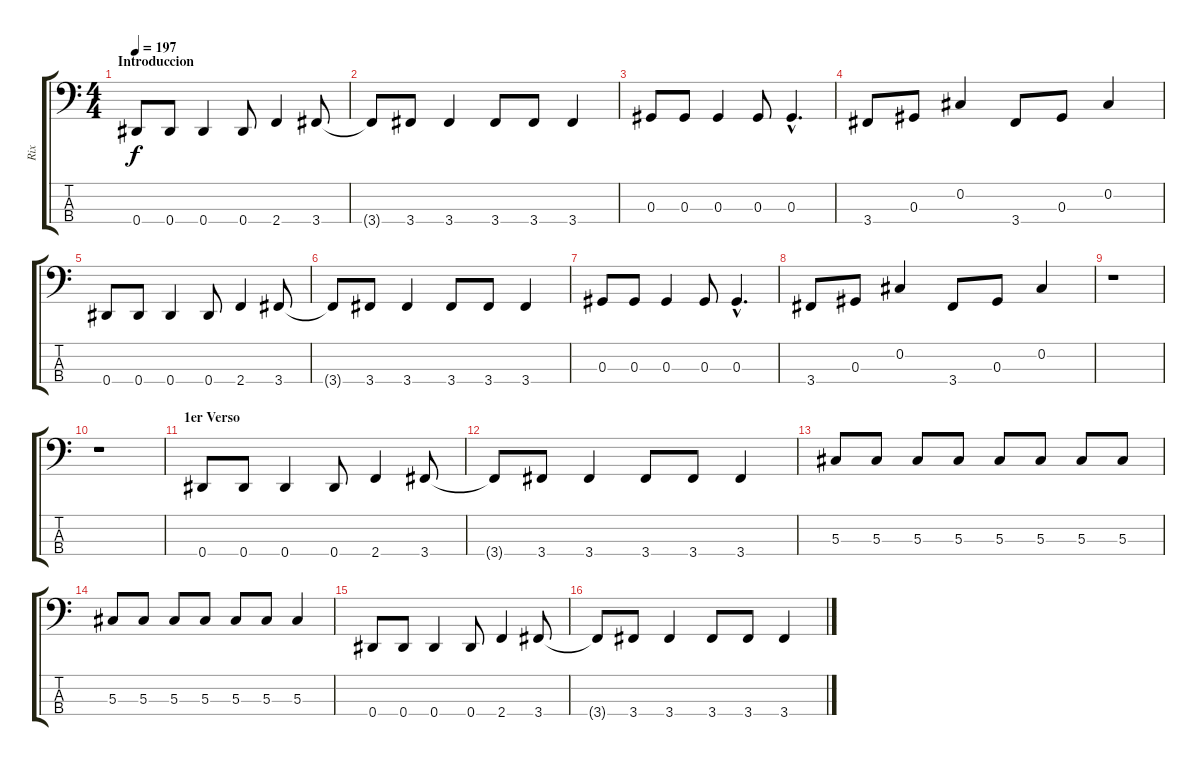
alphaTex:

\track ("Rix" "Rix") {instrument electricbasspick}
\staff {score tabs}
\tuning (Gb2 Db2 Ab1 Eb1) {hide}
\ts (4 4)
\section ("" "Introduccion")
\tempo 197
\clef f4
\ks c
0.4.8{dy f} 0.4.8 0.4.4 0.4.8 2.4.4 3.4.8 |
3.4{t}.8 3.4.8 3.4.4 3.4.8 3.4.8 3.4.4 |
0.3.8 0.3.8 0.3.4 0.3.8 0.3{hac}.4{d} |
3.4.8 0.3.8 0.2.4 3.4.8 0.3.8 0.2.4 |
0.4.8 0.4.8 0.4.4 0.4.8 2.4.4 3.4.8 |
3.4{t}.8 3.4.8 3.4.4 3.4.8 3.4.8 3.4.4 |
0.3.8 0.3.8 0.3.4 0.3.8 0.3{hac}.4{d} |
3.4.8 0.3.8 0.2.4 3.4.8 0.3.8 0.2.4 |
r.1 |
r.1 |
\section ("" "1er Verso")
0.4.8 0.4.8 0.4.4 0.4.8 2.4.4 3.4.8 |
3.4{t}.8 3.4.8 3.4.4 3.4.8 3.4.8 3.4.4 |
5.3.8 5.3.8 5.3.8 5.3.8 5.3.8 5.3.8 5.3.8 5.3.8 |
5.3.8 5.3.8 5.3.8 5.3.8 5.3.8 5.3.8 5.3.4 |
0.4.8 0.4.8 0.4.4 0.4.8 2.4.4 3.4.8 |
3.4{t}.8 3.4.8 3.4.4 3.4.8 3.4.8 3.4.4
